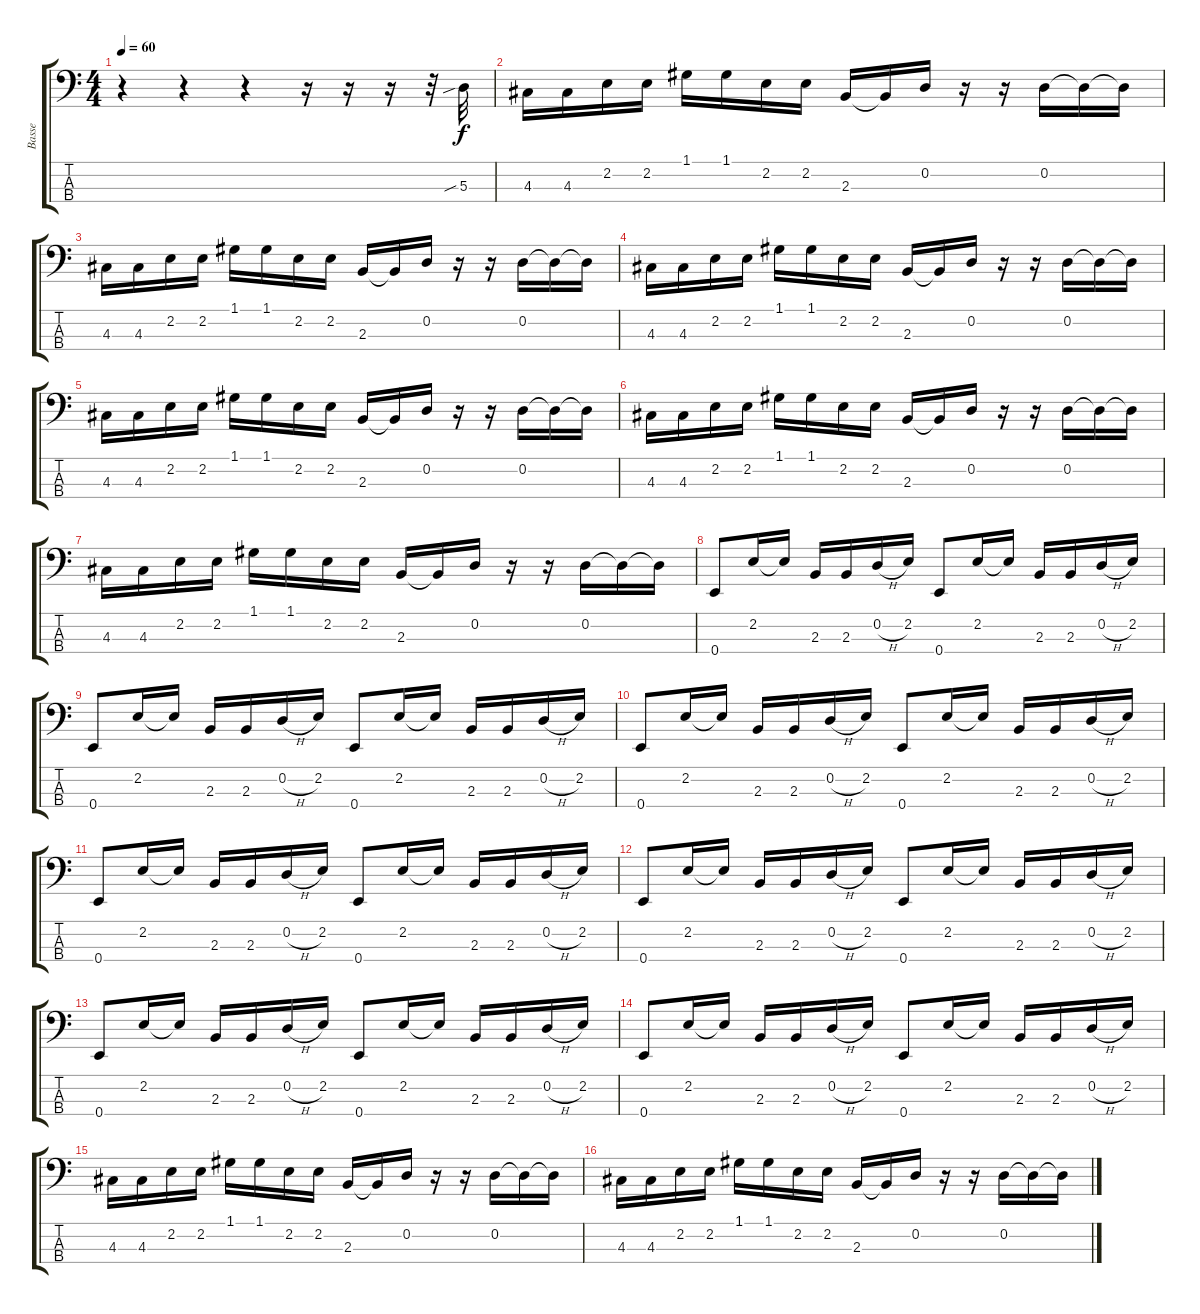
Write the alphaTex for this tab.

\track ("Basse" "Basse") {instrument electricbassfinger}
\staff {score tabs}
\tuning (G2 D2 A1 E1) {hide}
\ts (4 4)
\tempo 60
\clef f4
\ks c
r.4{dy f instrument electricbassfinger} r.4 r.4 r.16 r.16 r.16 r.32 5.3{sib}.32 |
4.3.16 4.3.16 2.2.16 2.2.16 1.1.16 1.1.16 2.2.16 2.2.16 2.3.16 2.3{t}.16 0.2.16 r.16 r.16 0.2.16 0.2{t}.16 0.2{t}.16 |
4.3.16 4.3.16 2.2.16 2.2.16 1.1.16 1.1.16 2.2.16 2.2.16 2.3.16 2.3{t}.16 0.2.16 r.16 r.16 0.2.16 0.2{t}.16 0.2{t}.16 |
4.3.16 4.3.16 2.2.16 2.2.16 1.1.16 1.1.16 2.2.16 2.2.16 2.3.16 2.3{t}.16 0.2.16 r.16 r.16 0.2.16 0.2{t}.16 0.2{t}.16 |
4.3.16 4.3.16 2.2.16 2.2.16 1.1.16 1.1.16 2.2.16 2.2.16 2.3.16 2.3{t}.16 0.2.16 r.16 r.16 0.2.16 0.2{t}.16 0.2{t}.16 |
4.3.16 4.3.16 2.2.16 2.2.16 1.1.16 1.1.16 2.2.16 2.2.16 2.3.16 2.3{t}.16 0.2.16 r.16 r.16 0.2.16 0.2{t}.16 0.2{t}.16 |
4.3.16 4.3.16 2.2.16 2.2.16 1.1.16 1.1.16 2.2.16 2.2.16 2.3.16 2.3{t}.16 0.2.16 r.16 r.16 0.2.16 0.2{t}.16 0.2{t}.16 |
0.4.8 2.2.16 2.2{t}.16 2.3.16 2.3.16 0.2{h}.16 2.2.16 0.4.8 2.2.16 2.2{t}.16 2.3.16 2.3.16 0.2{h}.16 2.2.16 |
0.4.8 2.2.16 2.2{t}.16 2.3.16 2.3.16 0.2{h}.16 2.2.16 0.4.8 2.2.16 2.2{t}.16 2.3.16 2.3.16 0.2{h}.16 2.2.16 |
0.4.8 2.2.16 2.2{t}.16 2.3.16 2.3.16 0.2{h}.16 2.2.16 0.4.8 2.2.16 2.2{t}.16 2.3.16 2.3.16 0.2{h}.16 2.2.16 |
0.4.8 2.2.16 2.2{t}.16 2.3.16 2.3.16 0.2{h}.16 2.2.16 0.4.8 2.2.16 2.2{t}.16 2.3.16 2.3.16 0.2{h}.16 2.2.16 |
0.4.8 2.2.16 2.2{t}.16 2.3.16 2.3.16 0.2{h}.16 2.2.16 0.4.8 2.2.16 2.2{t}.16 2.3.16 2.3.16 0.2{h}.16 2.2.16 |
0.4.8 2.2.16 2.2{t}.16 2.3.16 2.3.16 0.2{h}.16 2.2.16 0.4.8 2.2.16 2.2{t}.16 2.3.16 2.3.16 0.2{h}.16 2.2.16 |
0.4.8 2.2.16 2.2{t}.16 2.3.16 2.3.16 0.2{h}.16 2.2.16 0.4.8 2.2.16 2.2{t}.16 2.3.16 2.3.16 0.2{h}.16 2.2.16 |
4.3.16 4.3.16 2.2.16 2.2.16 1.1.16 1.1.16 2.2.16 2.2.16 2.3.16 2.3{t}.16 0.2.16 r.16 r.16 0.2.16 0.2{t}.16 0.2{t}.16 |
4.3.16 4.3.16 2.2.16 2.2.16 1.1.16 1.1.16 2.2.16 2.2.16 2.3.16 2.3{t}.16 0.2.16 r.16 r.16 0.2.16 0.2{t}.16 0.2{t}.16
